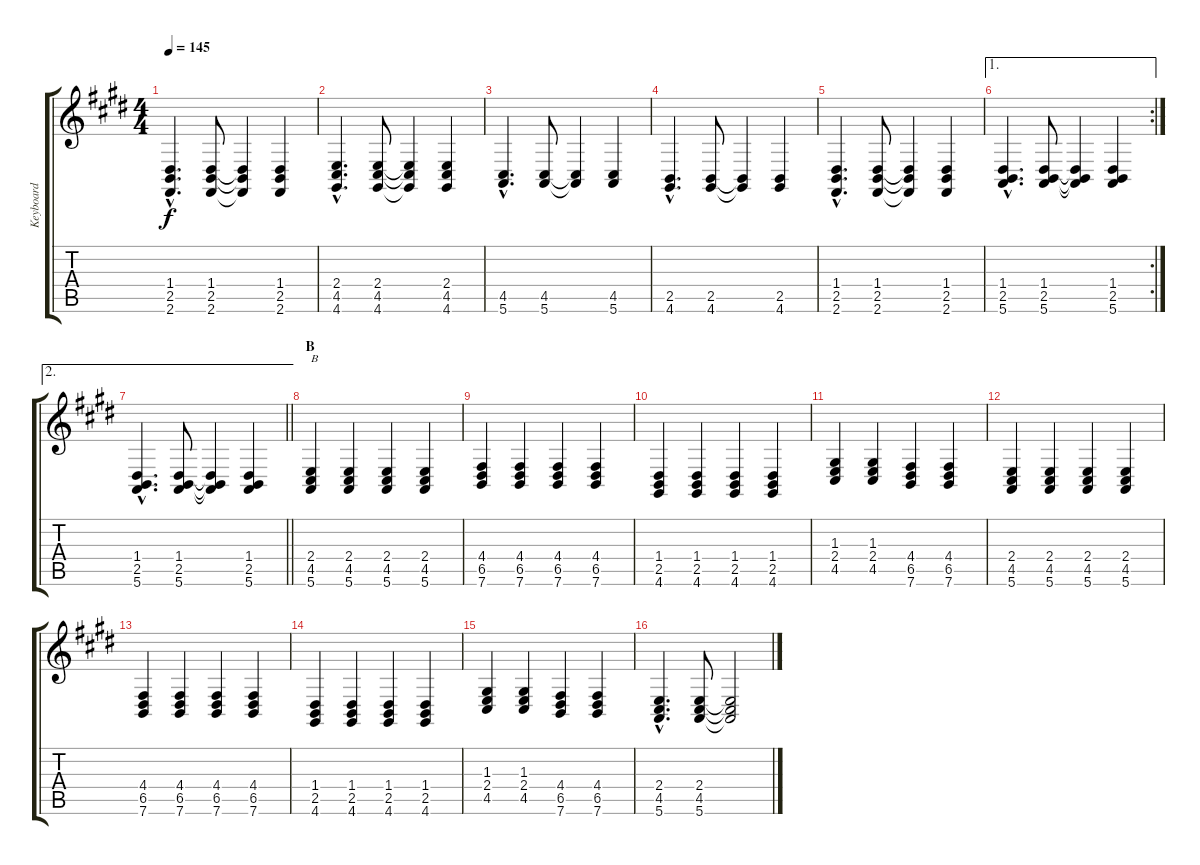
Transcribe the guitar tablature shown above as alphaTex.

\track ("Keyboard" "Keyboard") {instrument acousticgrandpiano}
\staff {score tabs}
\tuning (E4 B3 G3 D3 A2 E2) {hide}
\ts (4 4)
\tempo 145
\clef g2
\ks e
(1.4{hac} 2.5{hac} 2.6{hac}).4{d dy f} (1.4 2.5 2.6).8 (1.4{t} 2.5{t} 2.6{t}).4 (1.4 2.5 2.6).4 |
(2.4{hac} 4.5{hac} 4.6{hac}).4{d} (2.4 4.5 4.6).8 (2.4{t} 4.5{t} 4.6{t}).4 (2.4 4.5 4.6).4 |
(4.5{hac} 5.6{hac}).4{d} (4.5 5.6).8 (4.5{t} 5.6{t}).4 (4.5 5.6).4 |
(2.5{hac} 4.6{hac}).4{d} (2.5 4.6).8 (2.5{t} 4.6{t}).4 (2.5 4.6).4 |
(1.4{hac} 2.5{hac} 2.6{hac}).4{d} (1.4 2.5 2.6).8 (1.4{t} 2.5{t} 2.6{t}).4 (1.4 2.5 2.6).4 |
\ae 1
\rc 2
(1.4{hac} 2.5{hac} 5.6{hac}).4{d} (1.4 2.5 5.6).8 (1.4{t} 2.5{t} 5.6{t}).4 (1.4 2.5 5.6).4 |
\ae 2
\barLineRight lightlight
(1.4{hac} 2.5{hac} 5.6{hac}).4{d} (1.4 2.5 5.6).8 (1.4{t} 2.5{t} 5.6{t}).4 (1.4 2.5 5.6).4 |
\section ("" "B")
(2.4 4.5 5.6).4{txt "B"} (2.4 4.5 5.6).4 (2.4 4.5 5.6).4 (2.4 4.5 5.6).4 |
(4.4 6.5 7.6).4 (4.4 6.5 7.6).4 (4.4 6.5 7.6).4 (4.4 6.5 7.6).4 |
(1.4 2.5 4.6).4 (1.4 2.5 4.6).4 (1.4 2.5 4.6).4 (1.4 2.5 4.6).4 |
(1.3 2.4 4.5).4 (1.3 2.4 4.5).4 (4.4 6.5 7.6).4 (4.4 6.5 7.6).4 |
(2.4 4.5 5.6).4 (2.4 4.5 5.6).4 (2.4 4.5 5.6).4 (2.4 4.5 5.6).4 |
(4.4 6.5 7.6).4 (4.4 6.5 7.6).4 (4.4 6.5 7.6).4 (4.4 6.5 7.6).4 |
(1.4 2.5 4.6).4 (1.4 2.5 4.6).4 (1.4 2.5 4.6).4 (1.4 2.5 4.6).4 |
(1.3 2.4 4.5).4 (1.3 2.4 4.5).4 (4.4 6.5 7.6).4 (4.4 6.5 7.6).4 |
(2.4{hac} 4.5{hac} 5.6{hac}).4{d} (2.4 4.5 5.6).8 (2.4{t} 4.5{t} 5.6{t}).2
